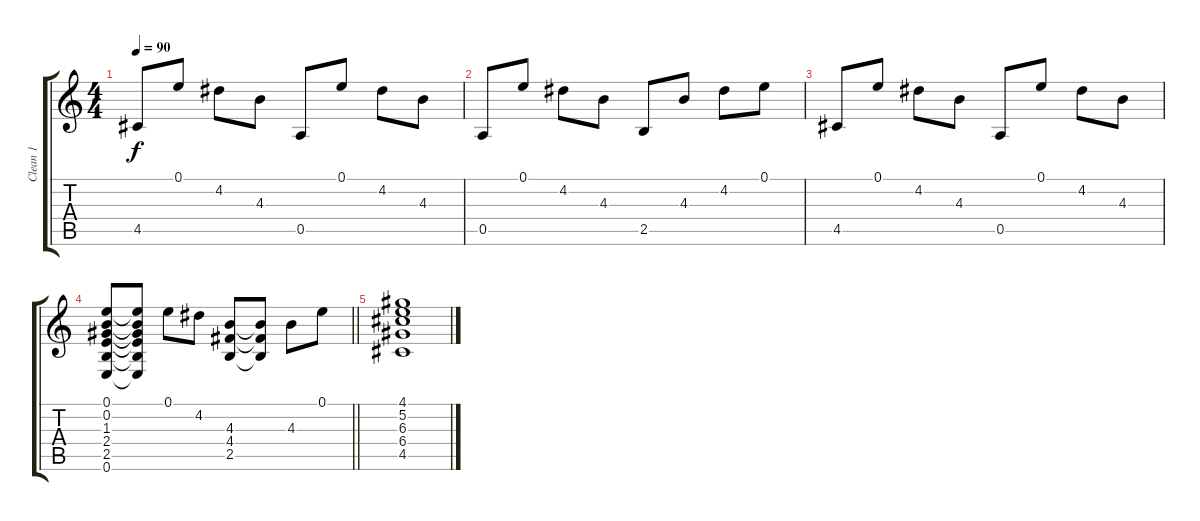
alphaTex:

\track ("Clean 1" "Clean 1") {mute instrument electricguitarclean}
\staff {score tabs}
\tuning (E4 B3 G3 D3 A2 E2) {hide}
\ts (4 4)
\tempo 90
\clef g2
\ks c
4.5.8{dy f} 0.1.8 4.2.8 4.3.8 0.5.8 0.1.8 4.2.8 4.3.8 |
0.5.8 0.1.8 4.2.8 4.3.8 2.5.8 4.3.8 4.2.8 0.1.8 |
4.5.8 0.1.8 4.2.8 4.3.8 0.5.8 0.1.8 4.2.8 4.3.8 |
\barLineRight lightlight
(0.1 0.2 1.3 2.4 2.5 0.6).8 (0.1{t} 0.2{t} 1.3{t} 2.4{t} 2.5{t} 0.6{t}).8 0.1.8 4.2.8 (4.3 4.4 2.5).8 (4.3{t} 4.4{t} 2.5{t}).8 4.3.8 0.1.8 |
(4.1 5.2 6.3 6.4 4.5).1
